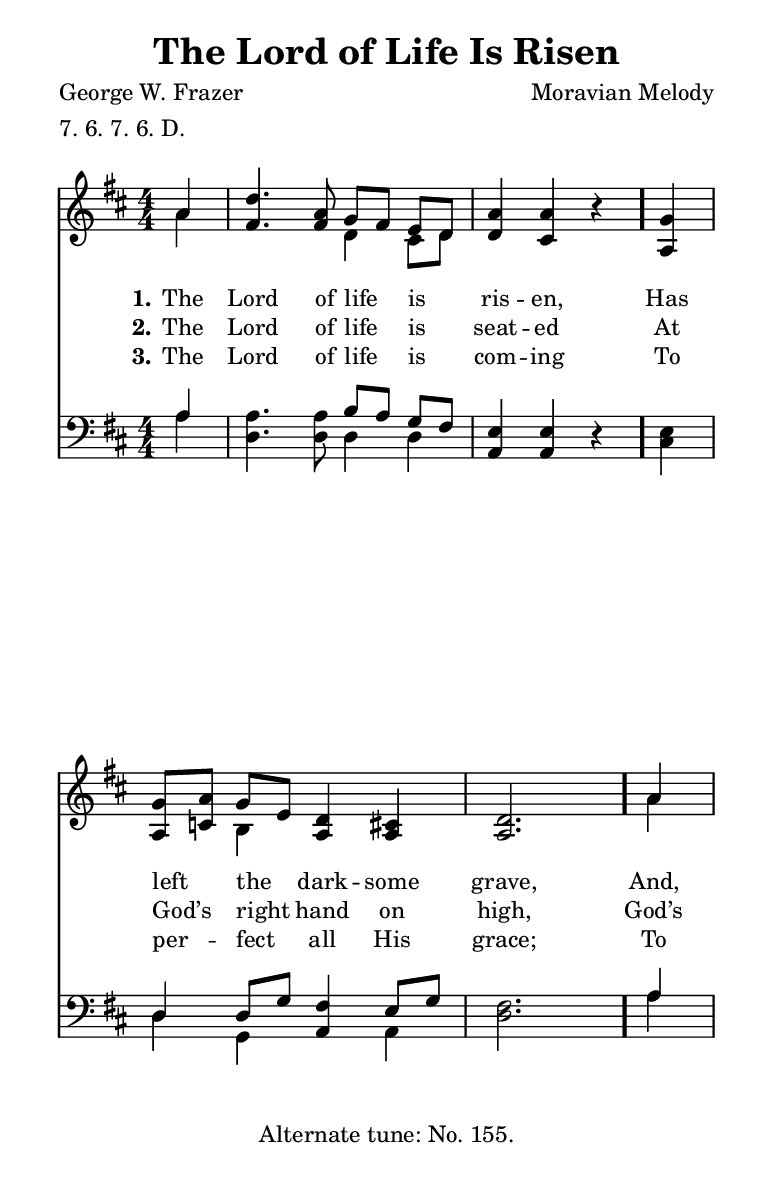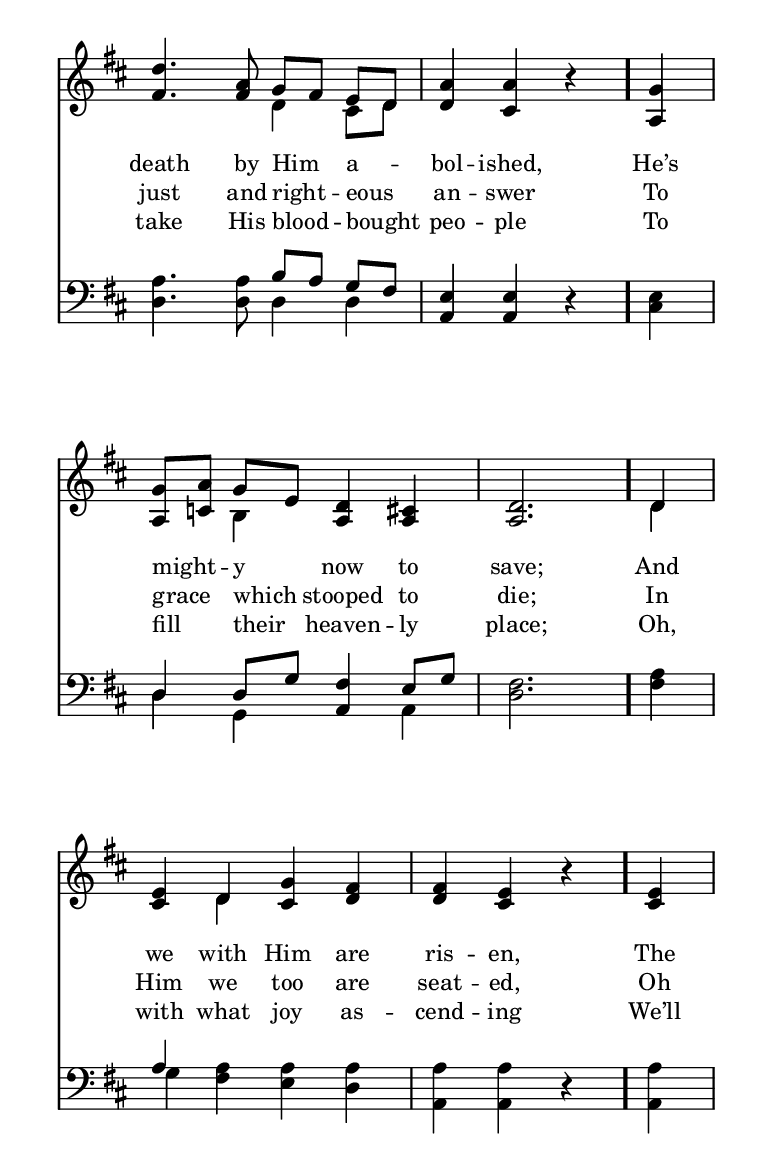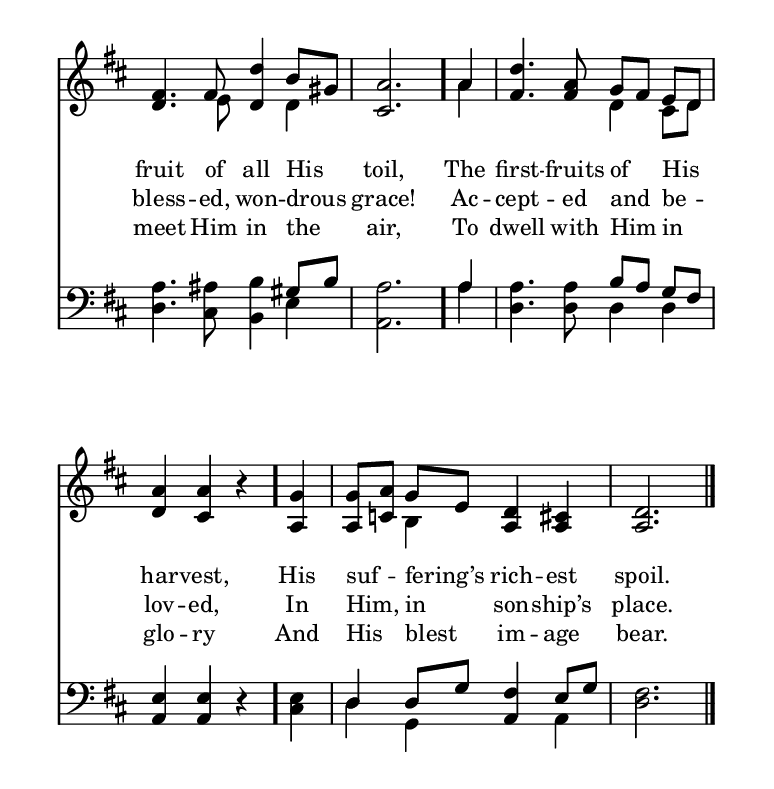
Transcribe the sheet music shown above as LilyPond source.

\include "common/global.ily"
\paper {
  \include "common/paper.ily"
  oddFooterMarkup = \markup { \fill-line { \on-the-fly \first-page "Alternate tune: No. 155." } }
}

\header{
  hymnnumber = "196"
  title = "The Lord of Life Is Risen" % not found at hymnary.org
  tunename = "Far Off Lands" % see https://hymnary.org/tune/far_off_lands
  meter = "7. 6. 7. 6. D."
  poet = "George W. Frazer" % not found at hymnary.org
  composer = "Moravian Melody" % see https://hymnary.org/tune/far_off_lands
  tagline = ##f
}

global = {
  \include "common/overrides.ily"
  \override Staff.TimeSignature.style = #'numbered % original has `c`
  \time 4/4
  \override Score.MetronomeMark.transparent = ##t % hide all fermata changes too
  \tempo 4=90
  \key d \major
  \partial 4
  \autoBeamOff
}

notesSoprano = {
\global
\relative c' {

  a'4 | d4. a8 g[ fis] e[ d] | a'4 a r4
  g4 | g8[ a] g[ e] d4 cis | d2. \eogbreak
  a'4 | d4. a8 g[ fis] e[ d] | a'4 a r4
  g4 | g8[ a] g[ e] d4 cis | d2. \eogbreak

  d4 | e d g fis | fis e r
  e4 | fis4. fis8 d'4 b8[ gis] | a2. \eogbreak

  a4 | d4. a8 g[ fis] e[ d] | a'4 a r4
  g4 | g8[ a] g[ e] d4 cis | d2.

  \bar "|."

}
}

notesAlto = {
\global
\relative e {

  a'4 | fis4. fis8 d4 cis8[ d] | d4 cis r
  a4 | a8[ c] b4 a a | a2.
  a'4 | fis4. fis8 d4 cis8[ d] | d4 cis r
  a4 | a8[ c] b4 a a | a2.

  d4 | cis d cis d | d cis r
  cis4 | d4. e8 d4 d | cis2.
  a'4 | fis4. fis8 d4 cis8[ d] | d4 cis r
  a4 | a8[ c] b4 a a | a2.

}
}

notesTenor = {
\global
\relative a {

  a4 | a4. a8 b8[ a] g[ fis] | e4 e r
  e4 | d d8[ g] fis4 e8[ g] | fis2.
  a4 | a4. a8 b8[ a] g[ fis] | e4 e r
  e4 | d d8[ g] fis4 e8[ g] | fis2.

  a4 | a a a a | a a r
  a4 | a4. ais8 b4 gis8[ b] | a2.
  a4 | a4. a8 b8[ a] g[ fis] | e4 e r
  e4 | d d8[ g] fis4 e8[ g] | fis2.

}
}

notesBass = {
\global
\relative f, {

  a'4 | d,4. d8 d4 d | a4 a r
  cis4 | d g, a a | d2.
  a'4 | d,4. d8 d4 d | a4 a r
  cis4 | d g, a a | d2.

  fis4 | g fis e d | a a r
  a4 | d4. cis8 b4 e | a,2.
  a'4 | d,4. d8 d4 d | a4 a r
  cis4 | d g, a a | d2.

}
}

wordsA = \lyricmode {
\set stanza = "1."

The Lord of life is ris -- en, \bar "."
Has left the dark -- some grave, \bar "."
And, death by Him a -- bol -- ished, \bar "."
He’s might -- y now to save; \bar "."
And we with Him are ris -- en, \bar "."
The fruit of all His toil, \bar "."
The first -- fruits of His har -- vest, \bar "."
His suf -- fering’s rich -- est spoil. \bar "."

}

wordsB = \lyricmode {
\set stanza = "2."

The Lord of life is seat -- ed
At God’s right hand on high,
God’s just and right -- eous an -- swer
To grace which stooped to die;
In Him we too are seat -- ed,
Oh bless -- ed, won -- drous grace!
Ac -- cept -- ed and be -- lov -- ed,
In Him, in son -- ship’s place.

}

wordsC = \lyricmode {
\set stanza = "3."

The Lord of life is com -- ing
To per -- fect all His grace;
To take His blood -- bought peo -- ple
To fill their heaven -- ly place;
Oh, with what joy as -- cend -- ing
We’ll meet Him in the air,
To dwell with Him in glo -- ry
And His blest im -- age bear.

}

\score {
  \context ChoirStaff <<
    \context Staff = upper <<
      \set Staff.autoBeaming = ##f
      \set ChoirStaff.systemStartDelimiter = #'SystemStartBar
      \set ChoirStaff.printPartCombineTexts = ##f
      \partcombine #'(2 . 11) \notesSoprano \notesAlto
      \context NullVoice = sopranos { \voiceOne << \notesSoprano >> }
      \context Lyrics = one   \lyricsto sopranos \wordsA
      \context Lyrics = two   \lyricsto sopranos \wordsB
      \context Lyrics = three \lyricsto sopranos \wordsC
    >>
    \context Staff = men <<
      \set Staff.autoBeaming = ##f
      \clef bass
      \set ChoirStaff.printPartCombineTexts = ##f
      \partcombine #'(2 . 11) \notesTenor \notesBass
    >>
  >>
  \layout {
    \include "common/layout.ily"
  }
  #(cond ((ly:get-option 'eog-midi-permitted) #{ \midi{
    \include "common/midi.ily"
  } #}))
}

\version "2.19.49"  % necessary for upgrading to future LilyPond versions.

% vi:set et ts=2 sw=2 ai nocindent syntax=lilypond:
